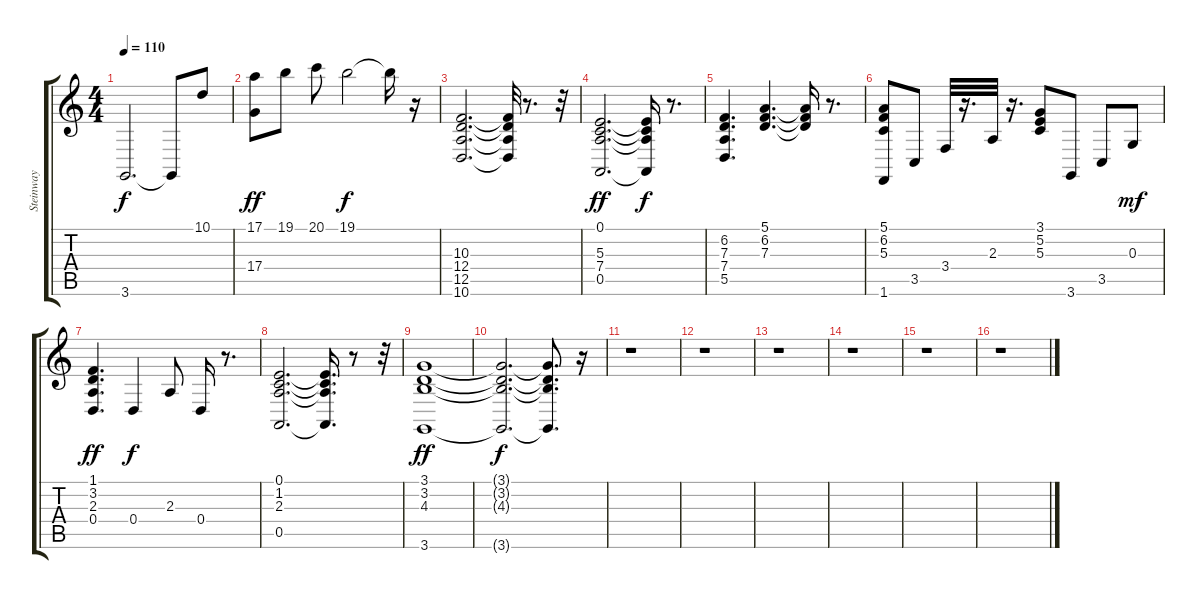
\track ("Steinway            " "Steinway  ") {instrument brightacousticpiano}
\staff {score tabs}
\tuning (E4 B3 G3 D3 A2 E2) {hide}
\ts (4 4)
\tempo 110
\clef g2
\ks c
3.6.2{d dy f} 3.6{t}.8 10.1.8 |
(17.1 17.4).8{dy ff} 19.1.8 20.1.8 19.1.2{dy f} 19.1{t}.16 r.16 |
(10.3 12.4 12.5 10.6).2{d} (10.3{t} 12.4{t} 12.5{t} 10.6{t}).32 r.8{d} r.32 |
(0.1 5.3 7.4 0.5).2{d dy ff} (0.1{t} 5.3{t} 7.4{t} 0.5{t}).16{dy f} r.8{d} |
(6.2 7.3 7.4 5.5).4{d} (5.1 6.2 7.3).4{d} (5.1{t} 6.2{t} 7.3{t}).16 r.8{d} |
(5.1 6.2 5.3 1.6).8 3.5.8 3.4.32 r.16{d} 2.3.32 r.16{d} (3.1 5.2 5.3).8 3.6.8 3.5.8 0.3.8{dy mf} |
(1.1 3.2 2.3 0.4).4{d dy ff} 0.4.4{dy f} 2.3.8 0.4.16 r.8{d} |
(0.1 1.2 2.3 0.5).2{d} (0.1{t} 1.2{t} 2.3{t} 0.5{t}).16{d} r.8 r.32 |
(3.1 3.2 4.3 3.6).1{dy ff} |
(3.1{t} 3.2{t} 4.3{t} 3.6{t}).2{d dy f} (3.1{t} 3.2{t} 4.3{t} 3.6{t}).8{d} r.16 |
r.1 |
r.1 |
r.1 |
r.1 |
r.1 |
r.1
